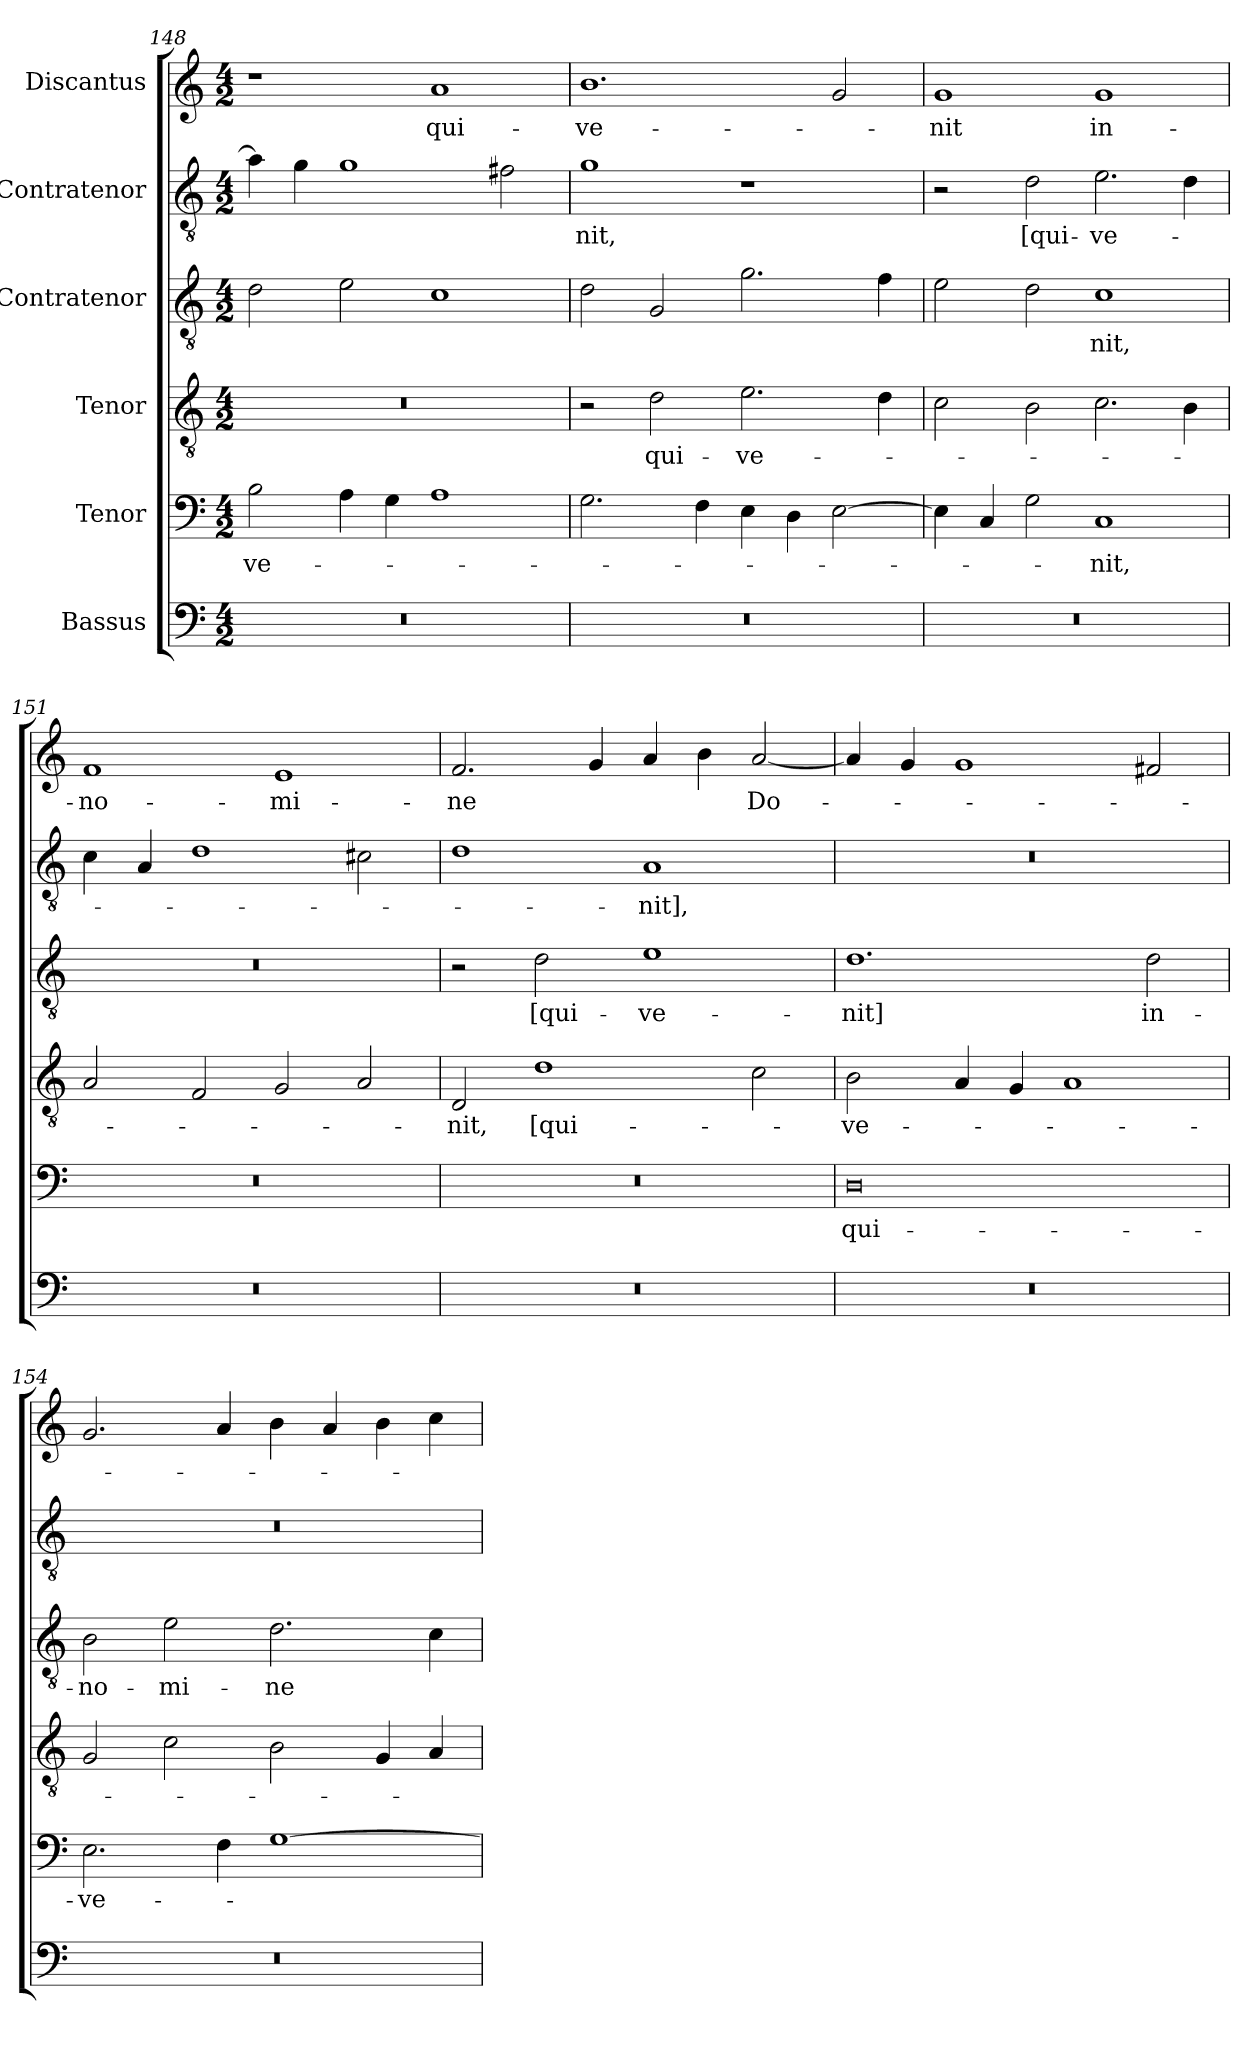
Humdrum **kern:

**kern	**kern	**text	**kern	**text	**kern	**text	**kern	**text	**kern	**text
*part6	*part5	*part5	*part4	*part4	*part3	*part3	*part2	*part2	*part1	*part1
*staff6	*staff5	*staff5	*staff4	*staff4	*staff3	*staff3	*staff2	*staff2	*staff1	*staff1
*I"Bassus	*I"Tenor	*	*I"Tenor	*	*I"Contratenor	*	*I"Contratenor	*	*I"Discantus	*
*clefF4	*clefF4	*	*clefGv2	*	*clefGv2	*	*clefGv2	*	*clefG2	*
*k[]	*k[]	*	*k[]	*	*k[]	*	*k[]	*	*k[]	*
*M4/2	*M4/2	*	*M4/2	*	*M4/2	*	*M4/2	*	*M4/2	*
=148	=148	=148	=148	=148	=148	=148	=148	=148	=148	=148
0r	2B\	ve-	0r	.	2d\	.	4a\]	.	1r	.
.	.	.	.	.	.	.	4g\	.	.	.
.	4A\	.	.	.	2e\	.	1g\	.	.	.
.	4G\	.	.	.	.	.	.	.	.	.
.	1A\	.	.	.	1c\	.	.	.	1a/	qui-
.	.	.	.	.	.	.	2f#X\	.	.	.
=149	=149	=149	=149	=149	=149	=149	=149	=149	=149	=149
0r	2.G\	.	2r	.	2d\	.	1g\	-nit,	1.b\	ve-
.	.	.	2d\	qui-	2G/	.	.	.	.	.
.	4F\	.	.	.	.	.	.	.	.	.
.	4E\	.	2.e\	ve-	2.g\	.	1r	.	.	.
.	4D\	.	.	.	.	.	.	.	.	.
.	[2E\	.	.	.	.	.	.	.	2g/	.
.	.	.	4d\	.	4f\	.	.	.	.	.
=150	=150	=150	=150	=150	=150	=150	=150	=150	=150	=150
0r	4E\]	.	2c\	.	2e\	.	2r	.	1g/	-nit
.	4C/	.	.	.	.	.	.	.	.	.
.	2G\	.	2B\	.	2d\	.	2d\	[qui-	.	.
.	1C/	-nit,	2.c\	.	1c\	-nit,	2.e\	ve-	1g/	in-
.	.	.	4B\	.	.	.	4d\	.	.	.
=151	=151	=151	=151	=151	=151	=151	=151	=151	=151	=151
0r	0r	.	2A/	.	0r	.	4c\	.	1f/	no-
.	.	.	.	.	.	.	4A/	.	.	.
.	.	.	2F/	.	.	.	1d\	.	.	.
.	.	.	2G/	.	.	.	.	.	1e/	-mi-
.	.	.	2A/	.	.	.	2c#X\	.	.	.
=152	=152	=152	=152	=152	=152	=152	=152	=152	=152	=152
0r	0r	.	2D/	-nit,	2r	.	1d\	.	2.f/	-ne
.	.	.	1d\	[qui-	2d\	[qui-	.	.	.	.
.	.	.	.	.	.	.	.	.	4g/	.
.	.	.	.	.	1e\	ve-	1A/	-nit],	4a/	.
.	.	.	.	.	.	.	.	.	4b\	.
.	.	.	2c\	.	.	.	.	.	[2a/	Do-
=153	=153	=153	=153	=153	=153	=153	=153	=153	=153	=153
0r	0D\	qui-	2B\	ve-	1.d\	-nit]	0r	.	4a/]	.
.	.	.	.	.	.	.	.	.	4g/	.
.	.	.	4A/	.	.	.	.	.	1g/	.
.	.	.	4G/	.	.	.	.	.	.	.
.	.	.	1A/	.	.	.	.	.	.	.
.	.	.	.	.	2d\	in-	.	.	2f#X/	.
=154	=154	=154	=154	=154	=154	=154	=154	=154	=154	=154
0r	2.E\	ve-	2G/	.	2B\	no-	0r	.	2.g/	.
.	.	.	2c\	.	2e\	-mi-	.	.	.	.
.	4F\	.	.	.	.	.	.	.	4a/	.
.	[1G\	.	2B\	.	2.d\	-ne	.	.	4b\	.
.	.	.	.	.	.	.	.	.	4a/	.
.	.	.	4G/	.	.	.	.	.	4b\	.
.	.	.	4A/	.	4c\	.	.	.	4cc\	.
=	=	=	=	=	=	=	=	=	=	=
*-	*-	*-	*-	*-	*-	*-	*-	*-	*-	*-
